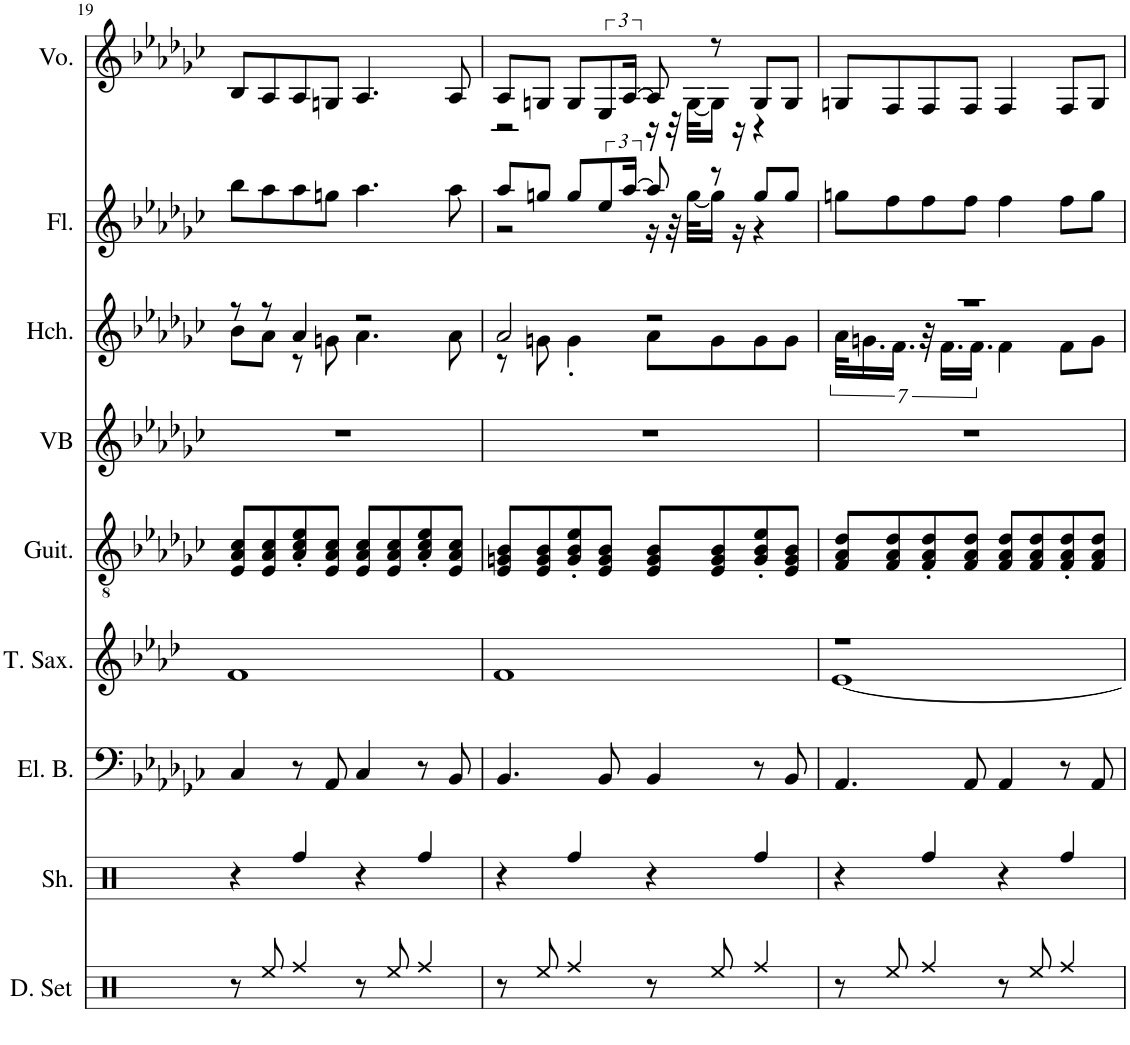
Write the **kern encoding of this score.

**kern	**kern	**kern	**kern	**kern	**kern	**kern	**kern	**kern
*part9	*part8	*part7	*part6	*part5	*part4	*part3	*part2	*part1
*staff9	*staff8	*staff7	*staff6	*staff5	*staff4	*staff3	*staff2	*staff1
*I"Drumset	*I"Shaker	*I"Electric Bass	*I"Tenor Saxophone	*I"Acoustic Guitar	*I"Vocal Backup	*I"Harpsichord	*I"Flute	*I"Melody Vocal
*I'D. Set	*I'Sh.	*I'El. B.	*I'T. Sax.	*I'Guit.	*I'VB	*I'Hch.	*I'Fl.	*I'Vo.
!!LO:PB:g=z
*clefX	*clefX	*clefF4	*clefG2	*clefGv2	*clefG2	*clefG2	*clefG2	*clefG2
*	*	*Trd7c12	*Trd8c14	*	*	*	*	*
*k[]	*k[]	*k[b-e-a-d-g-c-]	*k[b-e-a-d-]	*k[b-e-a-d-g-c-]	*k[b-e-a-d-g-c-]	*k[b-e-a-d-g-c-]	*k[b-e-a-d-g-c-]	*k[b-e-a-d-g-c-]
*M4/4	*M4/4	*M4/4	*M4/4	*M4/4	*M4/4	*M4/4	*M4/4	*M4/4
=19	=19	=19	=19	=19	=19	=19	=19	=19
*	*	*	*	*	*	*^	*	*
8r	4r	4C-/	1f	8E-/ 8A-/ 8c-/L	1r	8r	8b-\L	8bb-\L	8B-/L
8Ree/	.	.	.	8E-/ 8A-/ 8c-/	.	8r	8a-\J	8aa-\	8A-/
4Rff/	4Rff/	8r	.	8A-/' 8c-/' 8e-/'	.	4a-/	8r	8aa-\	8A-/
.	.	8AA-/	.	8E-/ 8A-/ 8c-/J	.	.	8gn\	8ggn\J	8Gn/J
8r	4r	4C-/	.	8E-/ 8A-/ 8c-/L	.	2r	4.a-\	4.aa-\	4.A-/
8Ree/	.	.	.	8E-/ 8A-/ 8c-/	.	.	.	.	.
4Rff/	4Rff/	8r	.	8A-/' 8c-/' 8e-/'	.	.	.	.	.
.	.	8BB-/	.	8E-/ 8A-/ 8c-/J	.	.	8a-\	8aa-\	8A-/
=20	=20	=20	=20	=20	=20	=20	=20	=20	=20
*	*	*	*	*	*	*	*	*^	*^
8r	4r	4.BB-/	1f	8E-/ 8Gn/ 8B-/L	1r	2a-/	8r	8aa-/L	2r	8A-/L	2r
8Ree/	.	.	.	8E-/ 8G/ 8B-/	.	.	8gn\	8ggn/J	.	8Gn/J	.
4Rff/	4Rff/	.	.	8G/' 8B-/' 8e-/'	.	.	4g'\	8gg/L	.	8G/L	.
.	.	8BB-/	.	8E-/ 8G/ 8B-/J	.	.	.	12ee-/	.	12E-/	.
.	.	.	.	.	.	.	.	[24aa-/Jk	.	[24A-/Jk	.
8r	4r	4BB-/	.	8E-/ 8G/ 8B-/L	.	2r	8a-\L	8aa-/]	16r	8A-/]	16r
.	.	.	.	.	.	.	.	.	32r	.	32r
.	.	.	.	.	.	.	.	.	[32gg\KLL	.	[32G\KLL
8Ree/	.	.	.	8E-/ 8G/ 8B-/	.	.	8g\	8r	16gg\JJ]	8r	16G\JJ]
.	.	.	.	.	.	.	.	.	16r	.	16r
4Rff/	4Rff/	8r	.	8G/' 8B-/' 8e-/'	.	.	8g\	8gg/L	4r	8G/L	4r
.	.	8BB-/	.	8E-/ 8G/ 8B-/J	.	.	8g\J	8gg/J	.	8G/J	.
*	*	*	*	*	*	*	*	*v	*v	*	*
*	*	*	*	*	*	*	*	*	*v	*v
=21	=21	=21	=21	=21	=21	=21	=21	=21	=21
*	*	*	*^	*	*	*	*	*	*
8r	4r	4.AA-/	1r	[1e-	8F/ 8A-/ 8d-/L	1r	1r	28a-\KLL	8ggn\L	8Gn/L
.	.	.	.	.	.	.	.	14.gn\	.	.
8Ree/	.	.	.	.	8F/ 8A-/ 8d-/	.	.	.	8ff\	8F/
.	.	.	.	.	.	.	.	14.f\JJ	.	.
4Rff/	4Rff/	.	.	.	8F/' 8A-/' 8d-/'	.	.	28r	8ff\	8F/
.	.	.	.	.	.	.	.	14.f\LL	.	.
.	.	8AA-/	.	.	8F/ 8A-/ 8d-/J	.	.	.	8ff\J	8F/J
.	.	.	.	.	.	.	.	14.f\JJ	.	.
8r	4r	4AA-/	.	.	8F/ 8A-/ 8d-/L	.	.	4f\	4ff\	4F/
8Ree/	.	.	.	.	8F/ 8A-/ 8d-/	.	.	.	.	.
4Rff/	4Rff/	8r	.	.	8F/' 8A-/' 8d-/'	.	.	8f\L	8ff\L	8F/L
.	.	8AA-/	.	.	8F/ 8A-/ 8d-/J	.	.	8g\J	8gg\J	8G/J
*	*	*	*v	*v	*	*	*v	*v	*	*
=	=	=	=	=	=	=	=	=
*-	*-	*-	*-	*-	*-	*-	*-	*-
